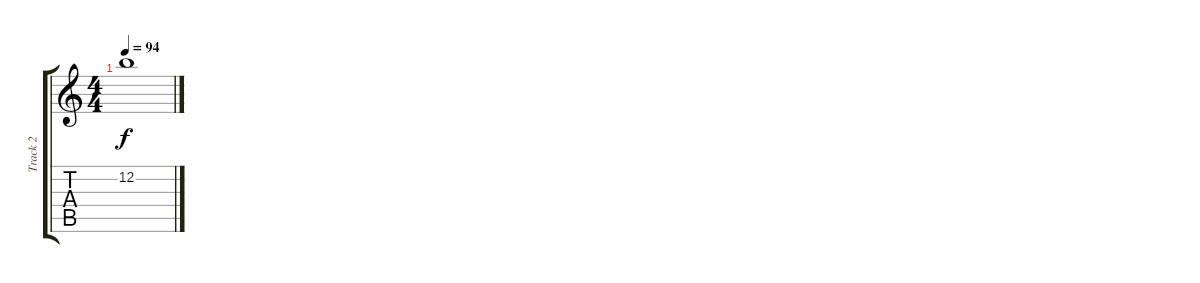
\track ("Track 2" "Track 2") {instrument electricguitarjazz}
\staff {score tabs}
\tuning (E4 B3 G3 D3 A2 E2) {hide}
\ts (4 4)
\tempo 94
\clef g2
\ks c
12.2.1{dy f}
